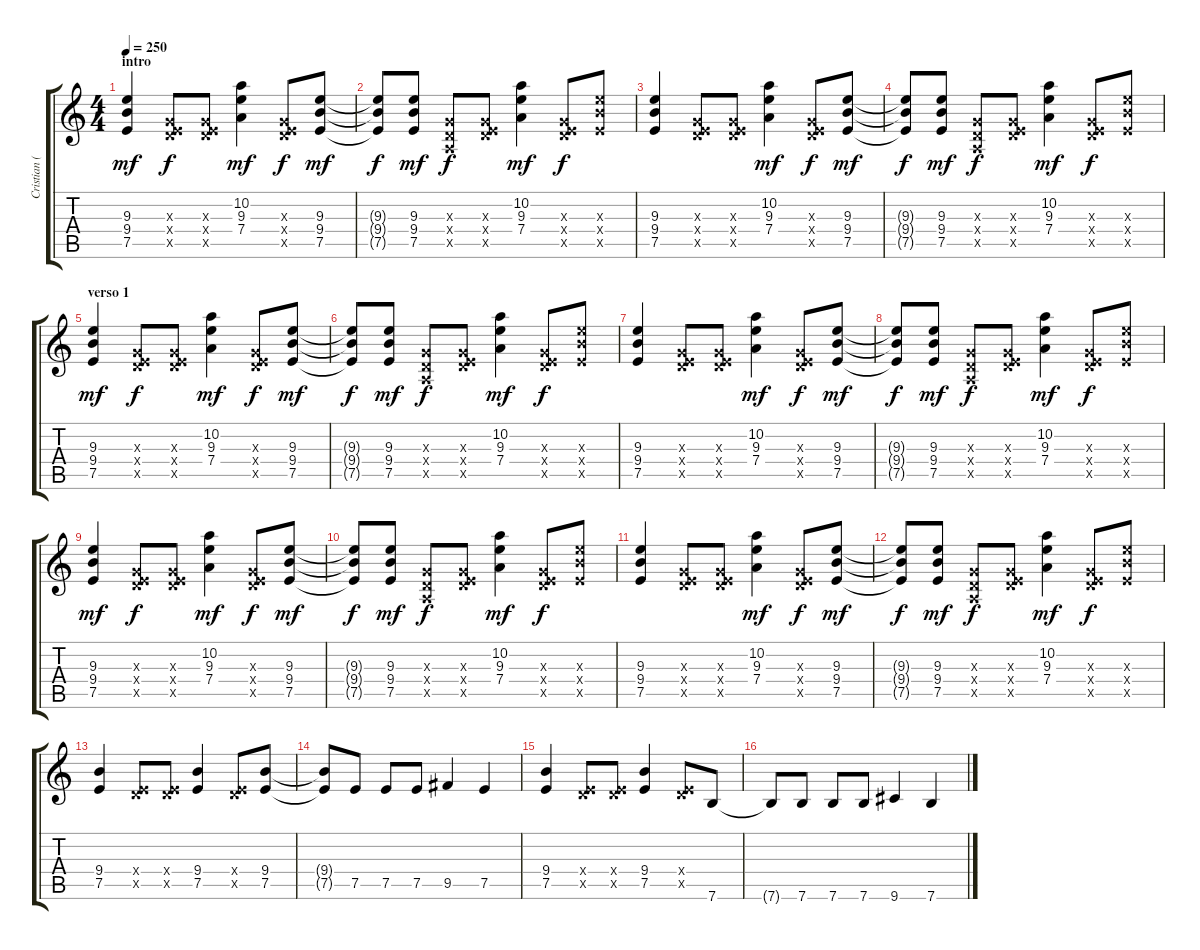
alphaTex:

\track ("Cristian (guitarra)" "Cristian (") {instrument overdrivenguitar}
\staff {score tabs}
\tuning (E4 B3 G3 D3 A2 E2) {hide}
\ts (4 4)
\section ("" "intro")
\tempo 250
\clef g2
\ks c
(9.3 9.4 7.5).4{dy mf instrument overdrivenguitar} (0.3{x} 0.4{x} 7.5{x}).8{dy f} (0.3{x} 0.4{x} 7.5{x}).8 (10.2 9.3 7.4).4{dy mf} (0.3{x} 0.4{x} 7.5{x}).8{dy f} (9.3 9.4 7.5).8{dy mf} |
(9.3{t} 9.4{t} 7.5{t}).8{dy f} (9.3 9.4 7.5).8{dy mf} (0.3{x} 0.4{x} 0.5{x}).8{dy f} (0.3{x} 0.4{x} 7.5{x}).8 (10.2 9.3 7.4).4{dy mf} (0.3{x} 0.4{x} 7.5{x}).8{dy f} (9.3{x} 9.4{x} 7.5{x}).8 |
(9.3 9.4 7.5).4 (0.3{x} 0.4{x} 7.5{x}).8 (0.3{x} 0.4{x} 7.5{x}).8 (10.2 9.3 7.4).4{dy mf} (0.3{x} 0.4{x} 7.5{x}).8{dy f} (9.3 9.4 7.5).8{dy mf} |
(9.3{t} 9.4{t} 7.5{t}).8{dy f} (9.3 9.4 7.5).8{dy mf} (0.3{x} 0.4{x} 0.5{x}).8{dy f} (0.3{x} 0.4{x} 7.5{x}).8 (10.2 9.3 7.4).4{dy mf} (0.3{x} 0.4{x} 7.5{x}).8{dy f} (9.3{x} 9.4{x} 7.5{x}).8 |
\section ("" "verso 1")
(9.3 9.4 7.5).4{dy mf} (0.3{x} 0.4{x} 7.5{x}).8{dy f} (0.3{x} 0.4{x} 7.5{x}).8 (10.2 9.3 7.4).4{dy mf} (0.3{x} 0.4{x} 7.5{x}).8{dy f} (9.3 9.4 7.5).8{dy mf} |
(9.3{t} 9.4{t} 7.5{t}).8{dy f} (9.3 9.4 7.5).8{dy mf} (0.3{x} 0.4{x} 0.5{x}).8{dy f} (0.3{x} 0.4{x} 7.5{x}).8 (10.2 9.3 7.4).4{dy mf} (0.3{x} 0.4{x} 7.5{x}).8{dy f} (9.3{x} 9.4{x} 7.5{x}).8 |
(9.3 9.4 7.5).4 (0.3{x} 0.4{x} 7.5{x}).8 (0.3{x} 0.4{x} 7.5{x}).8 (10.2 9.3 7.4).4{dy mf} (0.3{x} 0.4{x} 7.5{x}).8{dy f} (9.3 9.4 7.5).8{dy mf} |
(9.3{t} 9.4{t} 7.5{t}).8{dy f} (9.3 9.4 7.5).8{dy mf} (0.3{x} 0.4{x} 0.5{x}).8{dy f} (0.3{x} 0.4{x} 7.5{x}).8 (10.2 9.3 7.4).4{dy mf} (0.3{x} 0.4{x} 7.5{x}).8{dy f} (9.3{x} 9.4{x} 7.5{x}).8 |
(9.3 9.4 7.5).4{dy mf} (0.3{x} 0.4{x} 7.5{x}).8{dy f} (0.3{x} 0.4{x} 7.5{x}).8 (10.2 9.3 7.4).4{dy mf} (0.3{x} 0.4{x} 7.5{x}).8{dy f} (9.3 9.4 7.5).8{dy mf} |
(9.3{t} 9.4{t} 7.5{t}).8{dy f} (9.3 9.4 7.5).8{dy mf} (0.3{x} 0.4{x} 0.5{x}).8{dy f} (0.3{x} 0.4{x} 7.5{x}).8 (10.2 9.3 7.4).4{dy mf} (0.3{x} 0.4{x} 7.5{x}).8{dy f} (9.3{x} 9.4{x} 7.5{x}).8 |
(9.3 9.4 7.5).4 (0.3{x} 0.4{x} 7.5{x}).8 (0.3{x} 0.4{x} 7.5{x}).8 (10.2 9.3 7.4).4{dy mf} (0.3{x} 0.4{x} 7.5{x}).8{dy f} (9.3 9.4 7.5).8{dy mf} |
(9.3{t} 9.4{t} 7.5{t}).8{dy f} (9.3 9.4 7.5).8{dy mf} (0.3{x} 0.4{x} 0.5{x}).8{dy f} (0.3{x} 0.4{x} 7.5{x}).8 (10.2 9.3 7.4).4{dy mf} (0.3{x} 0.4{x} 7.5{x}).8{dy f} (9.3{x} 9.4{x} 7.5{x}).8 |
\section ("" "")
(9.4 7.5).4 (0.4{x} 7.5{x}).8 (0.4{x} 7.5{x}).8 (9.4 7.5).4 (0.4{x} 7.5{x}).8 (9.4 7.5).8 |
(9.4{t} 7.5{t}).8 7.5.8 7.5.8 7.5.8 9.5.4 7.5.4 |
(9.4 7.5).4 (0.4{x} 7.5{x}).8 (0.4{x} 7.5{x}).8 (9.4 7.5).4 (0.4{x} 7.5{x}).8 7.6.8 |
7.6{t}.8 7.6.8 7.6.8 7.6.8 9.6.4 7.6.4
